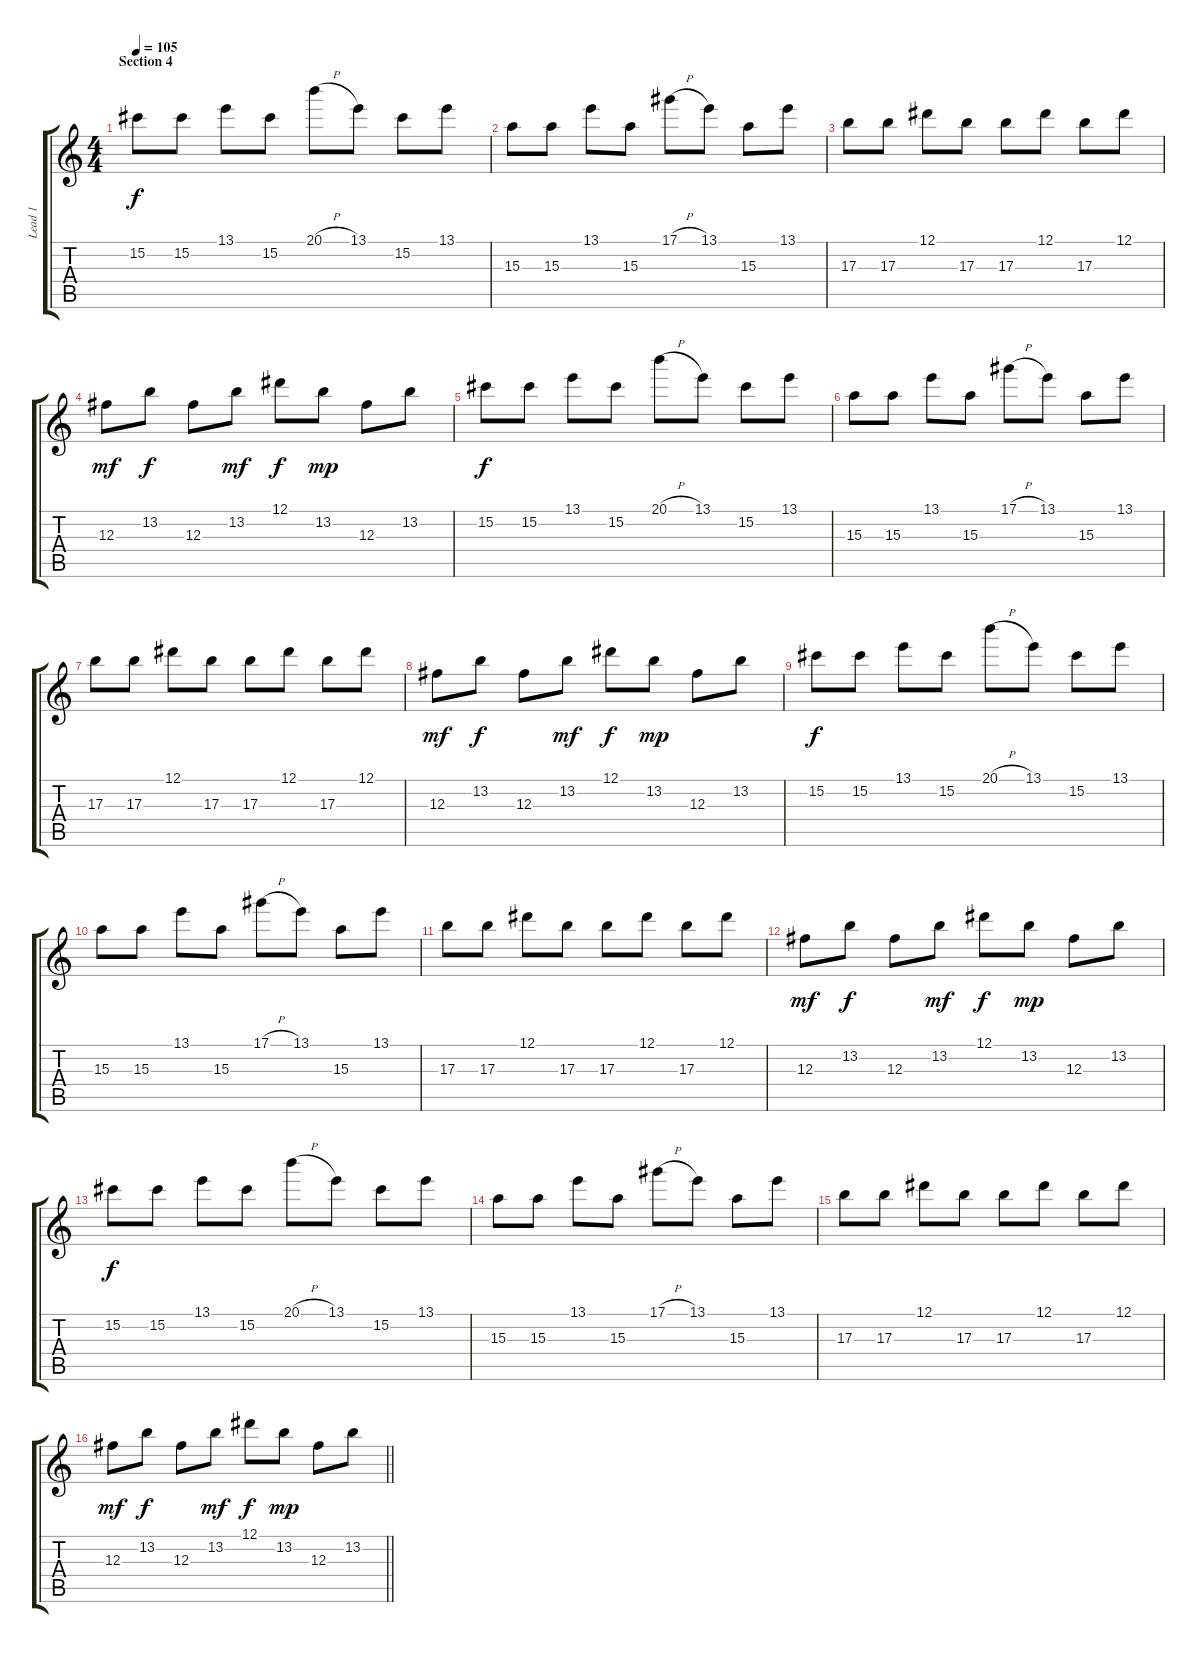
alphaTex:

\track ("Lead 1" "Lead 1") {instrument electricguitarjazz}
\staff {score tabs}
\tuning (Eb4 Bb3 Gb3 Db3 Ab2 Db2) {hide}
\ts (4 4)
\section ("" "Section 4")
\tempo 105
\clef g2
\ks c
15.2.8{dy f} 15.2.8 13.1.8 15.2.8 20.1{h}.8 13.1.8 15.2.8 13.1.8 |
15.3.8 15.3.8 13.1.8 15.3.8 17.1{h}.8 13.1.8 15.3.8 13.1.8 |
17.3.8 17.3.8 12.1.8 17.3.8 17.3.8 12.1.8 17.3.8 12.1.8 |
12.3.8{dy mf} 13.2.8{dy f} 12.3.8 13.2.8{dy mf} 12.1.8{dy f} 13.2.8{dy mp} 12.3.8 13.2.8 |
15.2.8{dy f} 15.2.8 13.1.8 15.2.8 20.1{h}.8 13.1.8 15.2.8 13.1.8 |
15.3.8 15.3.8 13.1.8 15.3.8 17.1{h}.8 13.1.8 15.3.8 13.1.8 |
17.3.8 17.3.8 12.1.8 17.3.8 17.3.8 12.1.8 17.3.8 12.1.8 |
12.3.8{dy mf} 13.2.8{dy f} 12.3.8 13.2.8{dy mf} 12.1.8{dy f} 13.2.8{dy mp} 12.3.8 13.2.8 |
15.2.8{dy f} 15.2.8 13.1.8 15.2.8 20.1{h}.8 13.1.8 15.2.8 13.1.8 |
15.3.8 15.3.8 13.1.8 15.3.8 17.1{h}.8 13.1.8 15.3.8 13.1.8 |
17.3.8 17.3.8 12.1.8 17.3.8 17.3.8 12.1.8 17.3.8 12.1.8 |
12.3.8{dy mf} 13.2.8{dy f} 12.3.8 13.2.8{dy mf} 12.1.8{dy f} 13.2.8{dy mp} 12.3.8 13.2.8 |
15.2.8{dy f} 15.2.8 13.1.8 15.2.8 20.1{h}.8 13.1.8 15.2.8 13.1.8 |
15.3.8 15.3.8 13.1.8 15.3.8 17.1{h}.8 13.1.8 15.3.8 13.1.8 |
17.3.8 17.3.8 12.1.8 17.3.8 17.3.8 12.1.8 17.3.8 12.1.8 |
\barLineRight lightlight
12.3.8{dy mf} 13.2.8{dy f} 12.3.8 13.2.8{dy mf} 12.1.8{dy f} 13.2.8{dy mp} 12.3.8 13.2.8
